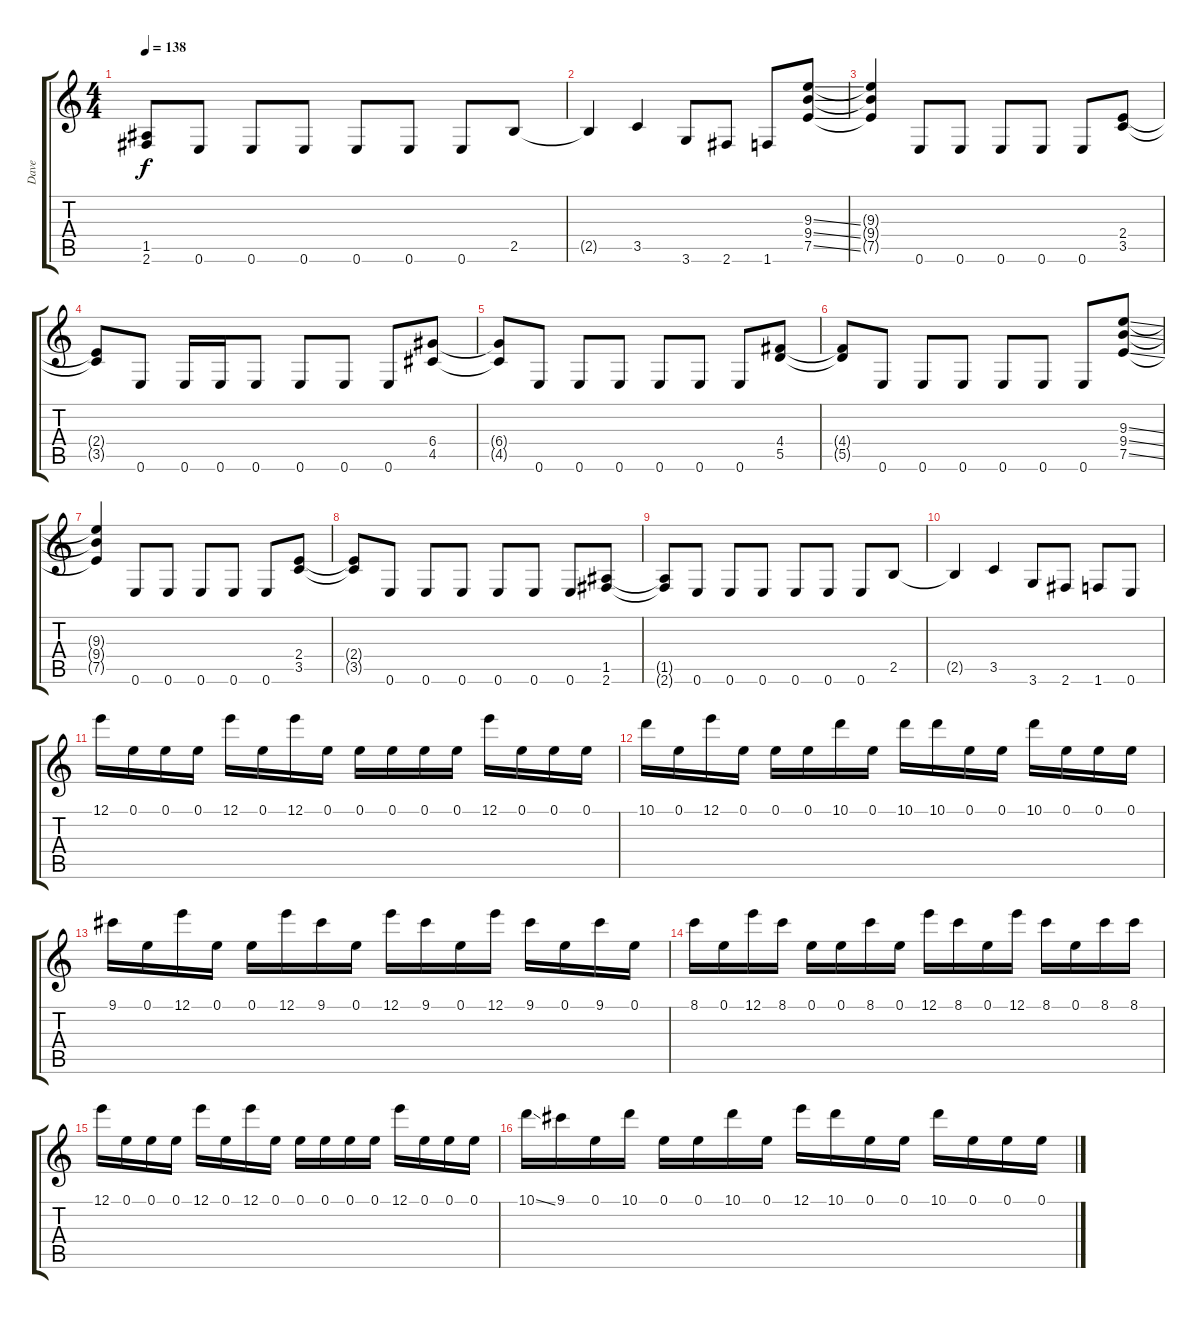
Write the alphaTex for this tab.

\track ("Dave" "Dave") {instrument distortionguitar}
\staff {score tabs}
\tuning (E4 B3 G3 D3 A2 E2) {hide}
\ts (4 4)
\tempo 138
\clef g2
\ks c
(1.5{t} 2.6{t}).8{dy f} 0.6.8 0.6.8 0.6.8 0.6.8 0.6.8 0.6.8 2.5.8 |
2.5{t}.4 3.5.4 3.6.8 2.6.8 1.6.8 (9.3{ss} 9.4{ss} 7.5{ss}).8 |
(9.3{t} 9.4{t} 7.5{t}).4 0.6.8 0.6.8 0.6.8 0.6.8 0.6.8 (2.4 3.5).8 |
(2.4{t} 3.5{t}).8 0.6.8 0.6.16 0.6.16 0.6.8 0.6.8 0.6.8 0.6.8 (6.4 4.5).8 |
(6.4{t} 4.5{t}).8 0.6.8 0.6.8 0.6.8 0.6.8 0.6.8 0.6.8 (4.4 5.5).8 |
(4.4{t} 5.5{t}).8 0.6.8 0.6.8 0.6.8 0.6.8 0.6.8 0.6.8 (9.3{ss} 9.4{ss} 7.5{ss}).8 |
(9.3{t} 9.4{t} 7.5{t}).4 0.6.8 0.6.8 0.6.8 0.6.8 0.6.8 (2.4 3.5).8 |
(2.4{t} 3.5{t}).8 0.6.8 0.6.8 0.6.8 0.6.8 0.6.8 0.6.8 (1.5 2.6).8 |
(1.5{t} 2.6{t}).8 0.6.8 0.6.8 0.6.8 0.6.8 0.6.8 0.6.8 2.5.8 |
2.5{t}.4 3.5.4 3.6.8 2.6.8 1.6.8 0.6.8 |
12.1.16 0.1.16 0.1.16 0.1.16 12.1.16 0.1.16 12.1.16 0.1.16 0.1.16 0.1.16 0.1.16 0.1.16 12.1.16 0.1.16 0.1.16 0.1.16 |
10.1.16 0.1.16 12.1.16 0.1.16 0.1.16 0.1.16 10.1.16 0.1.16 10.1.16 10.1.16 0.1.16 0.1.16 10.1.16 0.1.16 0.1.16 0.1.16 |
9.1.16 0.1.16 12.1.16 0.1.16 0.1.16 12.1.16 9.1.16 0.1.16 12.1.16 9.1.16 0.1.16 12.1.16 9.1.16 0.1.16 9.1.16 0.1.16 |
8.1.16 0.1.16 12.1.16 8.1.16 0.1.16 0.1.16 8.1.16 0.1.16 12.1.16 8.1.16 0.1.16 12.1.16 8.1.16 0.1.16 8.1.16 8.1.16 |
12.1.16 0.1.16 0.1.16 0.1.16 12.1.16 0.1.16 12.1.16 0.1.16 0.1.16 0.1.16 0.1.16 0.1.16 12.1.16 0.1.16 0.1.16 0.1.16 |
10.1{ss}.16 9.1.16 0.1.16 10.1.16 0.1.16 0.1.16 10.1.16 0.1.16 12.1.16 10.1.16 0.1.16 0.1.16 10.1.16 0.1.16 0.1.16 0.1.16
